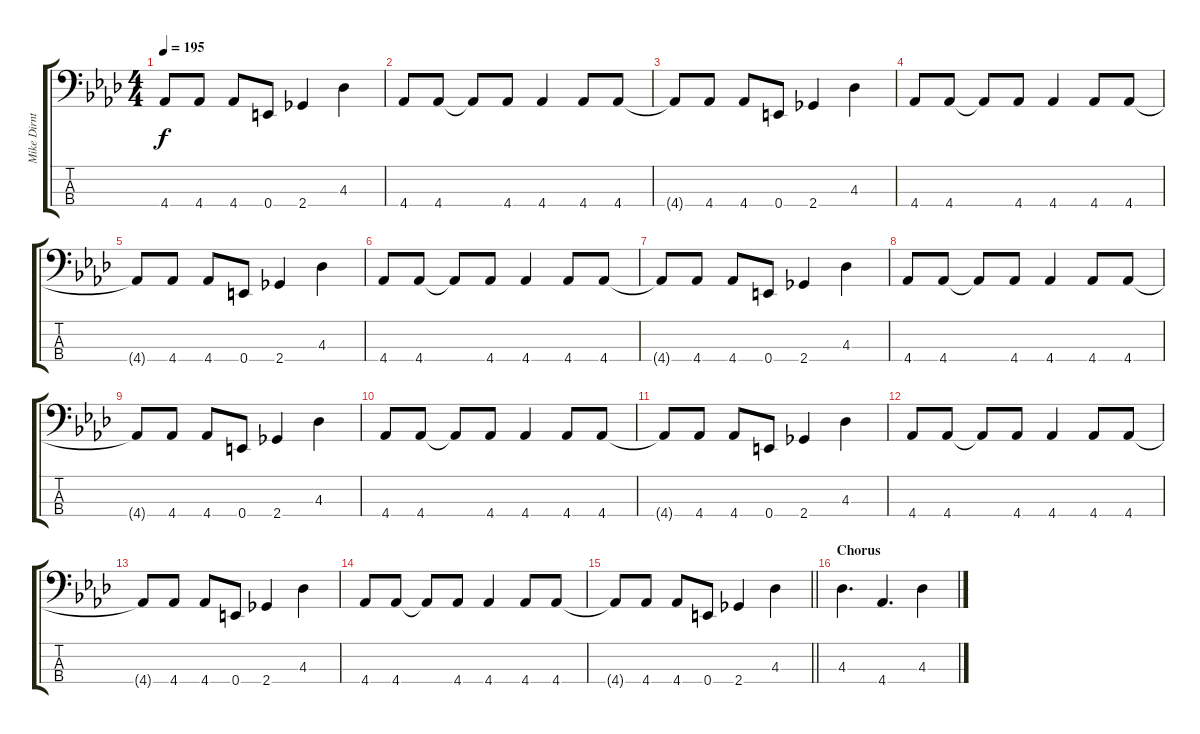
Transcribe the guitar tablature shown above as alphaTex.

\track ("Mike Dirnt" "Mike Dirnt") {instrument electricbasspick}
\staff {score tabs}
\tuning (G2 D2 A1 E1) {hide}
\ts (4 4)
\tempo 195
\clef f4
\ks ab
4.4{t}.8{dy f} 4.4.8 4.4.8 0.4.8 2.4.4 4.3.4 |
4.4.8 4.4.8 4.4{t}.8 4.4.8 4.4.4 4.4.8 4.4.8 |
4.4{t}.8 4.4.8 4.4.8 0.4.8 2.4.4 4.3.4 |
4.4.8 4.4.8 4.4{t}.8 4.4.8 4.4.4 4.4.8 4.4.8 |
4.4{t}.8 4.4.8 4.4.8 0.4.8 2.4.4 4.3.4 |
4.4.8 4.4.8 4.4{t}.8 4.4.8 4.4.4 4.4.8 4.4.8 |
4.4{t}.8 4.4.8 4.4.8 0.4.8 2.4.4 4.3.4 |
4.4.8 4.4.8 4.4{t}.8 4.4.8 4.4.4 4.4.8 4.4.8 |
4.4{t}.8 4.4.8 4.4.8 0.4.8 2.4.4 4.3.4 |
4.4.8 4.4.8 4.4{t}.8 4.4.8 4.4.4 4.4.8 4.4.8 |
4.4{t}.8 4.4.8 4.4.8 0.4.8 2.4.4 4.3.4 |
4.4.8 4.4.8 4.4{t}.8 4.4.8 4.4.4 4.4.8 4.4.8 |
4.4{t}.8 4.4.8 4.4.8 0.4.8 2.4.4 4.3.4 |
4.4.8 4.4.8 4.4{t}.8 4.4.8 4.4.4 4.4.8 4.4.8 |
\barLineRight lightlight
4.4{t}.8 4.4.8 4.4.8 0.4.8 2.4.4 4.3.4 |
\section ("" "Chorus")
4.3.4{d} 4.4.4{d} 4.3.4
